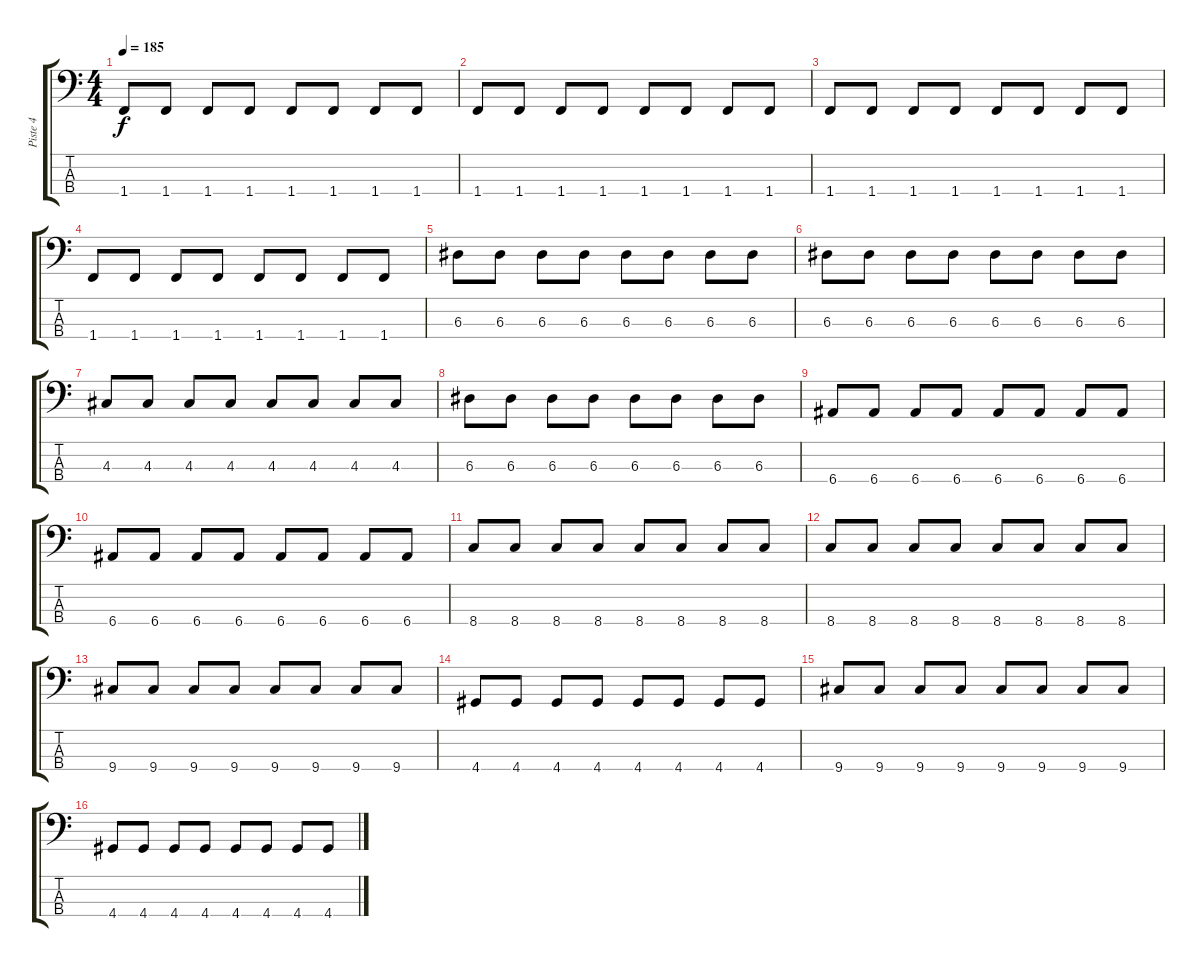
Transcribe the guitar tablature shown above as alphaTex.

\track ("Piste 4" "Piste 4") {instrument electricbasspick}
\staff {score tabs}
\tuning (G2 D2 A1 E1) {hide}
\ts (4 4)
\tempo 185
\clef f4
\ks c
1.4.8{dy f} 1.4.8 1.4.8 1.4.8 1.4.8 1.4.8 1.4.8 1.4.8 |
1.4.8 1.4.8 1.4.8 1.4.8 1.4.8 1.4.8 1.4.8 1.4.8 |
1.4.8 1.4.8 1.4.8 1.4.8 1.4.8 1.4.8 1.4.8 1.4.8 |
1.4.8 1.4.8 1.4.8 1.4.8 1.4.8 1.4.8 1.4.8 1.4.8 |
6.3.8 6.3.8 6.3.8 6.3.8 6.3.8 6.3.8 6.3.8 6.3.8 |
6.3.8 6.3.8 6.3.8 6.3.8 6.3.8 6.3.8 6.3.8 6.3.8 |
4.3.8 4.3.8 4.3.8 4.3.8 4.3.8 4.3.8 4.3.8 4.3.8 |
6.3.8 6.3.8 6.3.8 6.3.8 6.3.8 6.3.8 6.3.8 6.3.8 |
6.4.8 6.4.8 6.4.8 6.4.8 6.4.8 6.4.8 6.4.8 6.4.8 |
6.4.8 6.4.8 6.4.8 6.4.8 6.4.8 6.4.8 6.4.8 6.4.8 |
8.4.8 8.4.8 8.4.8 8.4.8 8.4.8 8.4.8 8.4.8 8.4.8 |
8.4.8 8.4.8 8.4.8 8.4.8 8.4.8 8.4.8 8.4.8 8.4.8 |
9.4.8 9.4.8 9.4.8 9.4.8 9.4.8 9.4.8 9.4.8 9.4.8 |
4.4.8 4.4.8 4.4.8 4.4.8 4.4.8 4.4.8 4.4.8 4.4.8 |
9.4.8 9.4.8 9.4.8 9.4.8 9.4.8 9.4.8 9.4.8 9.4.8 |
4.4.8 4.4.8 4.4.8 4.4.8 4.4.8 4.4.8 4.4.8 4.4.8
